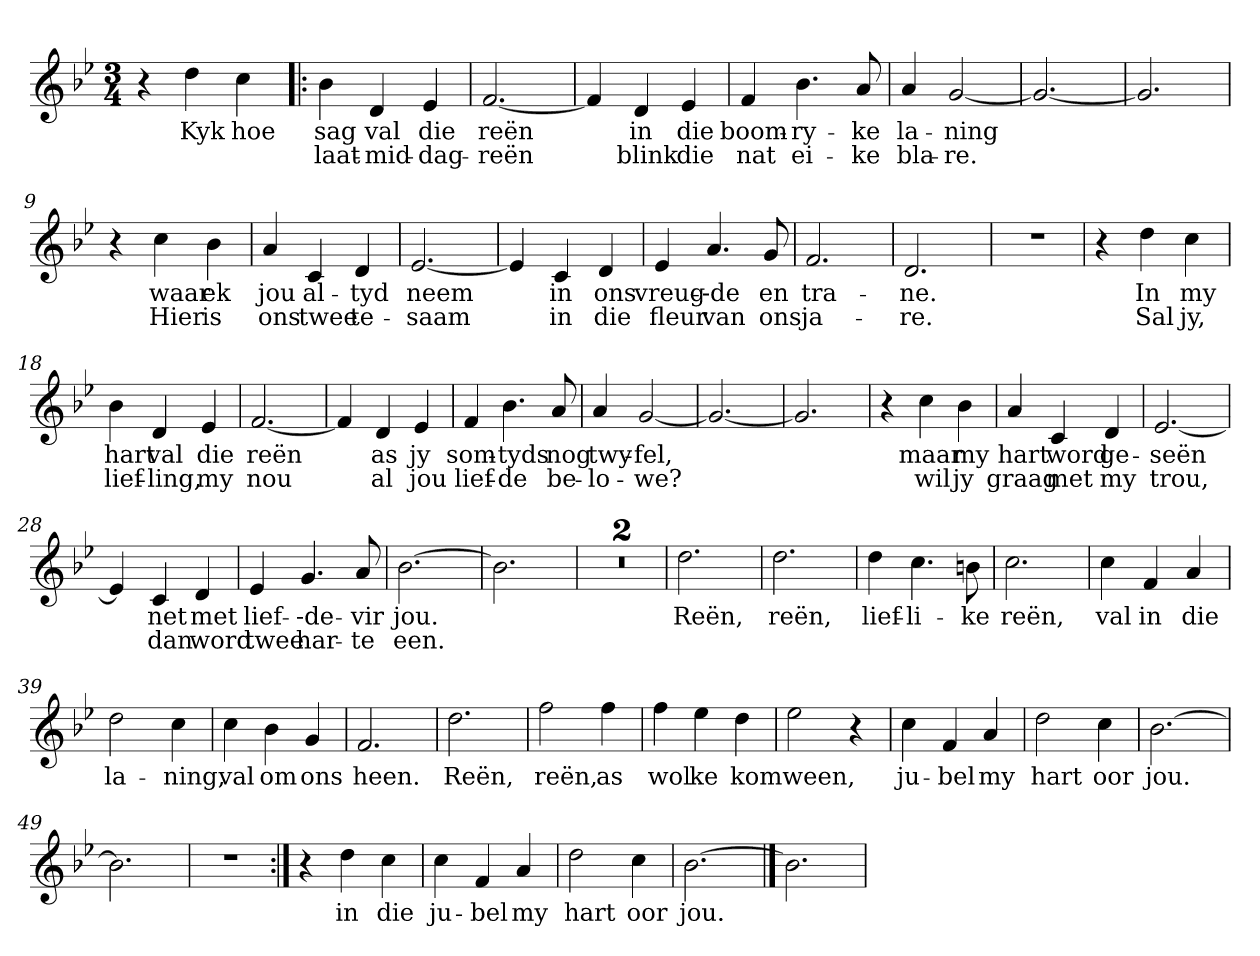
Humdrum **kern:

**kern	**text	**text
*part1	*part1	*part1
*staff1	*staff1	*staff1
*clefG2	*	*
*k[b-e-]	*	*
*B-:	*	*
*M3/4	*	*
=1||	=1||	=1||
4r	.	.
!	!LO:LY:b	!
4dd\	Kyk	.
!	!LO:LY:b	!
4cc\	hoe	.
=2!|:	=2!|:	=2!|:
!	!LO:LY:b	!LO:LY:b
4b-\	sag	laat-
!	!LO:LY:b	!LO:LY:b
4d/	val	-mid-
!	!LO:LY:b	!LO:LY:b
4e-/	die	-dag-
=3	=3	=3
!	!LO:LY:b	!LO:LY:b
[2.f/	reën	-reën
=4	=4	=4
4f/]	.	.
!	!LO:LY:b	!LO:LY:b
4d/	in	blink
!	!LO:LY:b	!LO:LY:b
4e-/	die	die
=5	=5	=5
!	!LO:LY:b	!LO:LY:b
4f/	boom-	nat
!	!LO:LY:b	!LO:LY:b
4.b-\	-ry-	ei-
!	!LO:LY:b	!LO:LY:b
8a/	-ke	-ke
=6	=6	=6
!	!LO:LY:b	!LO:LY:b
4a/	la-	bla-
!	!LO:LY:b	!LO:LY:b
[2g/	-ning	-re.
=7	=7	=7
2.g/_	.	.
=8	=8	=8
2.g/]	.	.
!!LO:LB:g=z
=9	=9	=9
4r	.	.
!	!LO:LY:b	!LO:LY:b
4cc\	waar	Hier
!	!LO:LY:b	!LO:LY:b
4b-\	ek	is
=10	=10	=10
!	!LO:LY:b	!LO:LY:b
4a/	jou	ons
!	!LO:LY:b	!LO:LY:b
4c/	al-	twee
!	!LO:LY:b	!LO:LY:b
4d/	-tyd	te-
=11	=11	=11
!	!LO:LY:b	!LO:LY:b
[2.e-/	neem	-saam
=12	=12	=12
4e-/]	.	.
!	!LO:LY:b	!LO:LY:b
4c/	in	in
!	!LO:LY:b	!LO:LY:b
4d/	ons	die
=13	=13	=13
!	!LO:LY:b	!LO:LY:b
4e-/	vreug-	fleur
!	!LO:LY:b	!LO:LY:b
4.a/	--de	van
!	!LO:LY:b	!LO:LY:b
8g/	en	ons
=14	=14	=14
!	!LO:LY:b	!LO:LY:b
2.f/	tra-	ja-
=15	=15	=15
!	!LO:LY:b	!LO:LY:b
2.d/	-ne.	-re.
=16	=16	=16
2.r	.	.
!!LO:LB:g=z
=17	=17	=17
4r	.	.
!	!LO:LY:b	!LO:LY:b
4dd\	In	Sal
!	!LO:LY:b	!LO:LY:b
4cc\	my	jy,
=18	=18	=18
!	!LO:LY:b	!LO:LY:b
4b-\	hart	lief-
!	!LO:LY:b	!LO:LY:b
4d/	val	-ling,
!	!LO:LY:b	!LO:LY:b
4e-/	die	my
=19	=19	=19
!	!LO:LY:b	!LO:LY:b
[2.f/	reën	nou
=20	=20	=20
4f/]	.	.
!	!LO:LY:b	!LO:LY:b
4d/	as	al
!	!LO:LY:b	!LO:LY:b
4e-/	jy	jou
=21	=21	=21
!	!LO:LY:b	!LO:LY:b
4f/	som-	lief-
!	!LO:LY:b	!LO:LY:b
4.b-\	-tyds	-de
!	!LO:LY:b	!LO:LY:b
8a/	nog	be-
=22	=22	=22
!	!LO:LY:b	!LO:LY:b
4a/	twy-	-lo-
!	!LO:LY:b	!LO:LY:b
[2g/	-fel,	-we?
=23	=23	=23
2.g/_	.	.
=24	=24	=24
2.g/]	.	.
!!LO:LB:g=z
=25	=25	=25
4r	.	.
!	!LO:LY:b	!LO:LY:b
4cc\	maar	wil
!	!LO:LY:b	!LO:LY:b
4b-\	my	jy
=26	=26	=26
!	!LO:LY:b	!LO:LY:b
4a/	hart	graag
!	!LO:LY:b	!LO:LY:b
4c/	word	met
!	!LO:LY:b	!LO:LY:b
4d/	ge-	my
=27	=27	=27
!	!LO:LY:b	!LO:LY:b
[2.e-/	-seën	trou,
=28	=28	=28
4e-/]	.	.
!	!LO:LY:b	!LO:LY:b
4c/	net	dan
!	!LO:LY:b	!LO:LY:b
4d/	met	word
=29	=29	=29
!	!LO:LY:b	!LO:LY:b
4e-/	lief-	twee
!	!LO:LY:b	!LO:LY:b
4.g/	--de-	har-
!	!LO:LY:b	!LO:LY:b
8a/	-vir	-te
=30	=30	=30
!	!LO:LY:b	!LO:LY:b
[2.b-\	jou.	een.
=31	=31	=31
2.b-\]	.	.
=32	=32	=32
2.r	.	.
=33	=33	=33
2.r	.	.
!!LO:LB:g=z
=34	=34	=34
!	!LO:LY:b	!
2.dd\	Reën,	.
=35	=35	=35
!	!LO:LY:b	!
2.dd\	reën,	.
=36	=36	=36
!	!LO:LY:b	!
4dd\	lief-	.
!	!LO:LY:b	!
4.cc\	-li-	.
!	!LO:LY:b	!
8b\	-ke	.
=37	=37	=37
!	!LO:LY:b	!
2.cc\	reën,	.
=38	=38	=38
!	!LO:LY:b	!
4cc\	val	.
!	!LO:LY:b	!
4f/	in	.
!	!LO:LY:b	!
4a/	die	.
=39	=39	=39
!	!LO:LY:b	!
2dd\	la-	.
!	!LO:LY:b	!
4cc\	-ning,	.
=40	=40	=40
!	!LO:LY:b	!
4cc\	val	.
!	!LO:LY:b	!
4b-\	om	.
!	!LO:LY:b	!
4g/	ons	.
=41	=41	=41
!	!LO:LY:b	!
2.f/	heen.	.
=42	=42	=42
!	!LO:LY:b	!
2.dd\	Reën,	.
!!LO:LB:g=z
=43	=43	=43
!	!LO:LY:b	!
2ff\	reën,	.
!	!LO:LY:b	!
4ff\	as	.
=44	=44	=44
!	!LO:LY:b	!
4ff\	wol	.
!	!LO:LY:b	!
4ee-\	-ke	.
!	!LO:LY:b	!
4dd\	kom	.
=45	=45	=45
!	!LO:LY:b	!
2ee-\	ween,	.
4r	.	.
=46	=46	=46
!	!LO:LY:b	!
4cc\	ju-	.
!	!LO:LY:b	!
4f/	-bel	.
!	!LO:LY:b	!
4a/	my	.
=47	=47	=47
!	!LO:LY:b	!
2dd\	hart	.
!	!LO:LY:b	!
4cc\	oor	.
=48	=48	=48
!	!LO:LY:b	!
[2.b-\	jou.	.
!!LO:LB:g=z
=49	=49	=49
2.b-\]	.	.
=50	=50	=50
2.r	.	.
=51:|!	=51:|!	=51:|!
4r	.	.
!	!LO:LY:b	!
4dd\	in	.
!	!LO:LY:b	!
4cc\	die	.
=52	=52	=52
!	!LO:LY:b	!
4cc\	ju-	.
!	!LO:LY:b	!
4f/	-bel	.
!	!LO:LY:b	!
4a/	my	.
=53	=53	=53
!	!LO:LY:b	!
2dd\	hart	.
!	!LO:LY:b	!
4cc\	oor	.
=54	=54	=54
!	!LO:LY:b	!
[2.b-\	jou.	.
==55	==55	==55
2.b-\]	.	.
=	=	=
*-	*-	*-
